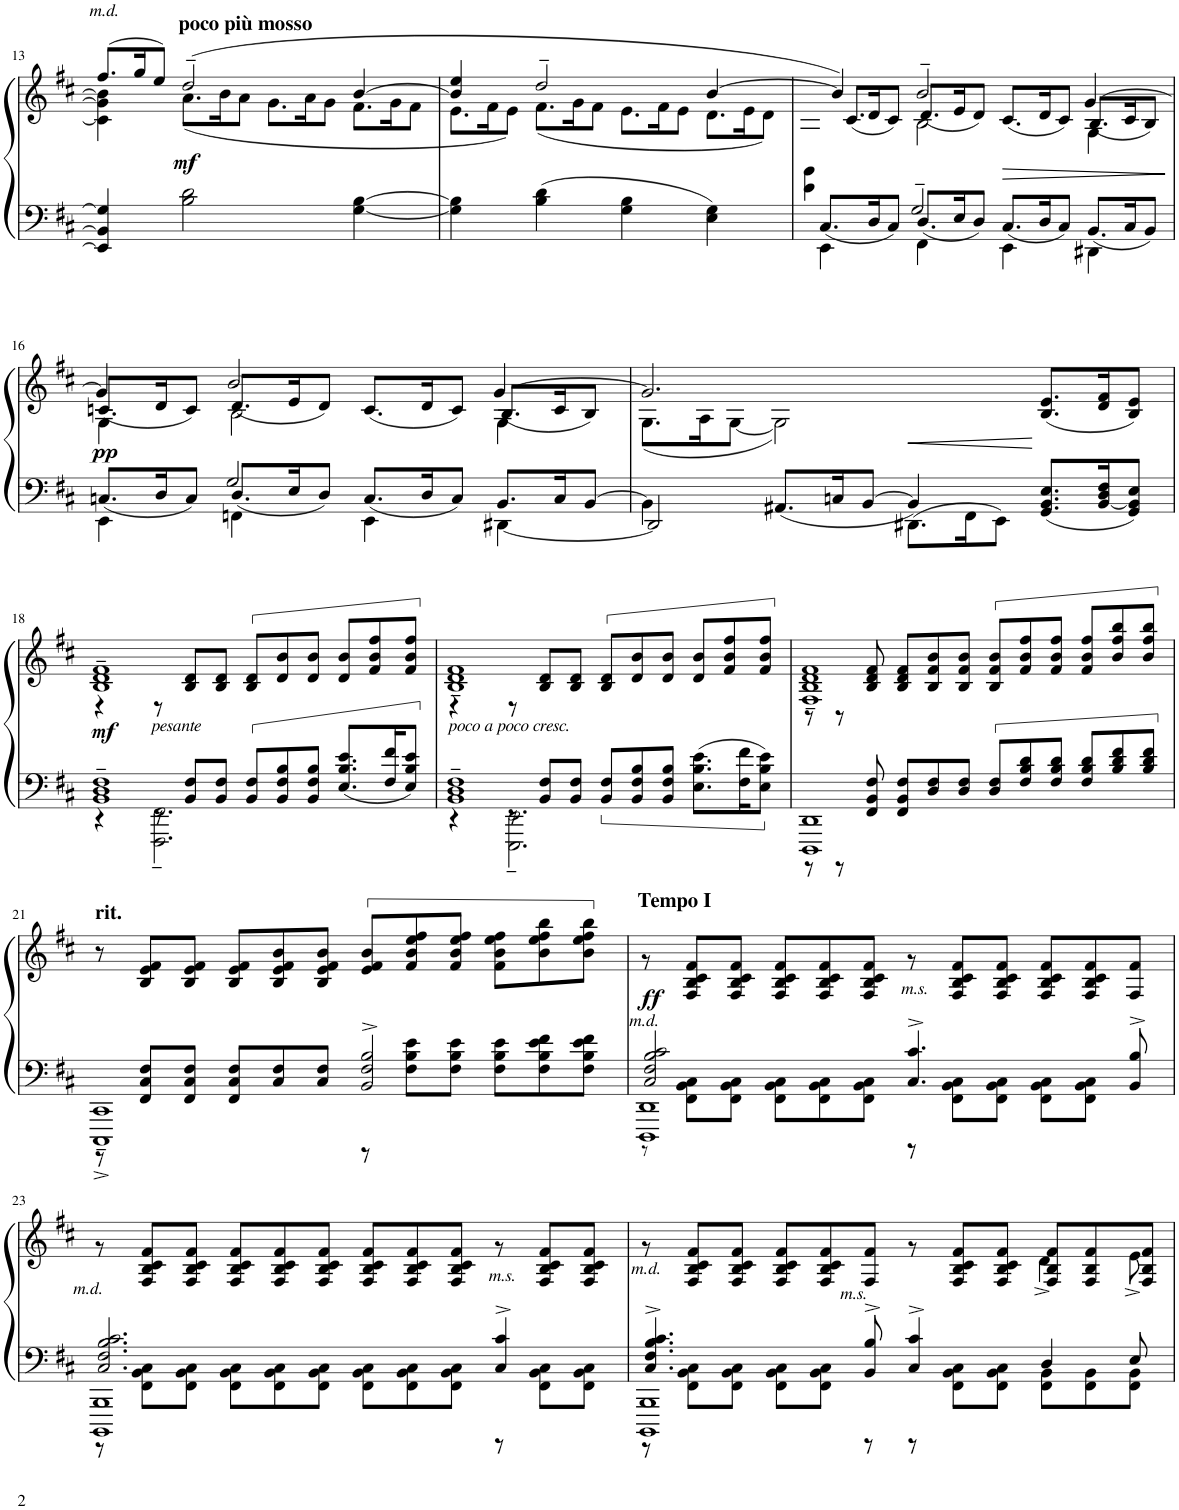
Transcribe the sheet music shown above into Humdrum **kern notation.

**kern	**kern	**dynam
*part1	*part1	*part1
*staff2	*staff1	*staff1/2
*I"Piano	*	*
*I'Pno.	*	*
!!LO:PB:g=z
*clefF4	*clefG2	*
*k[f#c#]	*k[f#c#]	*
*M4/4	*M4/4	*
*met(c)	*met(c)	*
*	*Xtuplet	*
=13	=13	=13
*	*^	*
!	!LO:TX:a:i:t=m.d.	!	!
4EE/] 4BB/] 4G/]	(12.ff#/L	4c#\] 4g\] 4b\]	.
.	24gg/K	.	.
.	12ee/J)	.	.
!	!LO:TX:a:B:t=poco più mosso	!	!
!	!	!	!LO:DY:a=2
2B\ 2d\	(2dd~/	(12.a\L	mf
.	.	24b\K	.
.	.	12a\J	.
.	.	12.g\L	.
.	.	24a\K	.
.	.	12g\J	.
[4G\ [4B\	[4b/	12.f#\L	.
.	.	24g\K	.
.	.	12f#\J	.
=14	=14	=14	=14
4G\] 4B\]	4b/] 4ee/	12.e\L	.
.	.	24f#\K	.
.	.	12e\J)	.
4B\ 4d\	2dd~/	(12.f#\L	.
.	.	24g\K	.
.	.	12f#\J	.
4G\ 4B\	.	12.e\L	.
.	.	24f#\K	.
.	.	12e\J	.
4E\ 4G\	[4b/	12.d\L	.
.	.	24e\K	.
.	.	12d\J)	.
*	*v	*v	*
=15	=15	=15
*^	*	*
*	*Xtuplet	*	*
*	*^	*^	*
*	*	*	*	*^	*
4EE\	12.C#/L	4ryy	4b/])	(<12.c#/L	4G\ 4B\	.
.	24D/K	.	.	24d/K	.	.
.	12C#/J	.	.	12c#/J)	.	.
4FF#\	12.D/L	2G~/	2b~/	(<12.d/L	2B\	.
.	24E/K	.	.	24e/K	.	.
.	12D/J	.	.	12d/J)	.	.
!	!	!	!	!	!	!LO:HP:b
4EE\	12.C#/L	.	.	(<12.c#/L	.	>
.	24D/K	.	.	24d/K	.	.
.	12C#/J	.	.	12c#/J)	.	.
4DD#X\	12.BB/L	4ryy	[4g/	(<12.B/L	4G\	.
.	24C#/K	.	.	24c#/K	.	.
.	12BB/J	.	.	12B/J)	.	.
!!LO:LB:g=z	!!	!!
=16	=16	=16	=16	=16	=16	=16
!	!	!	!	!	!	!LO:DY:a=2
4EE\	12.Cn/L	4ryy	4g/]	(<12.cn/L	4G\	pp
.	24D/K	.	.	24d/K	.	.
.	12C/J	.	.	12c/J)	.	.
4FFn\	12.D/L	2G/	2b/	(<12.d/L	2B\	.
.	24E/K	.	.	24e/K	.	.
.	12D/J	.	.	12d/J)	.	.
4EE\	12.C/L	.	.	(<12.c/L	.	.
.	24D/K	.	.	24d/K	.	.
.	12C/J	.	.	12c/J)	.	.
[4DD#X\	12.BB/L	4ryy	[4g/	(<12.B/L	4G\	.
.	24C/K	.	.	24c/K	.	.
.	[12BB/J	.	.	12B/J)	.	.
*	*v	*v	*	*	*	*
*	*	*	*v	*v	*
=17	=17	=17	=17	=17
2DD#/]	4BB\]	2.g/]	(12.G\L	.
.	.	.	24A\K	.
.	.	.	[12G\J	.
.	12.AA#X/L	.	2G\])	.
.	24Cn/K	.	.	.
.	[12BB/J	.	.	.
12.DD#X\L	4BB/]	.	.	.
24FF#\K	.	.	.	.
12EE\J	.	.	.	.
12.GG/ 12.BB/ 12.E/L	4ryy	(<12.B/ 12.e/L	4ryy	]
[24BB/ 24D/ 24F#/K	.	24d/ 24f#/K	.	.
12GG/ 12BB/] 12E/J	.	12B/ 12e/J)	.	.
!!LO:LB:g=z	!!
=18	=18	=18	=18	=18
*	*^	*	*	*
!	!	!	!	!	!LO:DY:a=2
1BB~ 1D~ 1F#~	4r	4ryy	1B~ 1d~ 1f#~	4r	mf
!	!	!	!	!LO:TX:b:i:t=pesante	!
.	12r	2.FFF#\~ 2.FF#\~	.	12r	.
.	12BB/ 12F#/L	.	.	12B/ 12d/L	.
.	12BB/ 12F#/J	.	.	12B/ 12d/J	.
.	12BB/ 12F#/L	.	.	12B/ 12d/L	.
.	12BB/ 12F#/ 12B/	.	.	12d/ 12b/	.
.	12BB/ 12F#/ 12B/J	.	.	12d/ 12b/J	.
.	12.E/^ 12.B/^ 12.e/^L	.	.	12d/ 12b/L	.
.	.	.	.	12f#/ 12b/ 12ff#/	.
.	24F#/^ 24f#/^K	.	.	.	.
.	12E/^ 12B/^ 12e/^J	.	.	12f#/ 12b/ 12ff#/J	.
=19	=19	=19	=19	=19	=19
!	!	!	!LO:TX:b:i:t=poco a poco cresc.	!	!
1BB~ 1D~ 1F#~	4r	4ryy	1B~< 1d~< 1f#~<	4r	.
.	12r	2.EEE\~ 2.EE\~	.	12r	.
.	12BB/ 12F#/L	.	.	12B/ 12d/L	.
.	12BB/ 12F#/J	.	.	12B/ 12d/J	.
.	12BB/ 12F#/L	.	.	12B/ 12d/L	.
.	12BB/ 12F#/ 12B/	.	.	12d/ 12b/	.
.	12BB/ 12F#/ 12B/J	.	.	12d/ 12b/J	.
.	12.E\^ 12.B\^ 12.e\^L	.	.	12d/ 12b/L	.
.	.	.	.	12f#/ 12b/ 12ff#/	.
.	24F#\^ 24f#\^K	.	.	.	.
.	12E\^ 12B\^ 12e\^J	.	.	12f#/ 12b/ 12ff#/J	.
*	*v	*v	*	*	*
=20	=20	=20	=20	=20
1DDD 1DD	12r	1F#~< 1B~< 1d~< 1f#~<	12r	.
.	12r	.	12r	.
.	12FF#/ 12BB/ 12F#/	.	12B/ 12d/ 12f#/	.
.	12FF#/ 12BB/ 12F#/L	.	12B/ 12d/ 12f#/L	.
.	12D/ 12F#/	.	12B/ 12f#/ 12b/	.
.	12D/ 12F#/J	.	12B/ 12f#/ 12b/J	.
.	12D/ 12F#/L	.	12B/ 12f#/ 12b/L	.
.	12F#/ 12B/ 12d/	.	12f#/ 12b/ 12ff#/	.
.	12F#/ 12B/ 12d/J	.	12f#/ 12b/ 12ff#/J	.
.	12F#/ 12B/ 12d/L	.	12f#/ 12b/ 12ff#/L	.
.	12B/ 12d/ 12f#/	.	12b/ 12ff#/ 12bb/	.
.	12B/ 12d/ 12f#/J	.	12b/ 12ff#/ 12bb/J	.
!!LO:LB:g=z
=21	=21	=21	=21	=21
*	*^	*	*	*
!	!	!	!LO:TX:a:B:t=rit.	!	!
*	*	*	*v	*v	*
1CCC#~<^< 1CC#~<^<	12r	2ryy	12r	.
.	12FF#/ 12C#/ 12F#/L	.	12B/ 12e/ 12f#/L	.
.	12FF#/ 12C#/ 12F#/J	.	12B/ 12e/ 12f#/J	.
.	12FF#/ 12C#/ 12F#/L	.	12B/ 12e/ 12f#/L	.
.	12C#/ 12F#/	.	12B/ 12e/ 12f#/ 12b/	.
.	12C#/ 12F#/J	.	12B/ 12e/ 12f#/ 12b/J	.
.	12r	2BB/^ 2F#/^ 2B/^	12e/ 12f#/ 12b/L	.
.	12F#\ 12B\ 12e\L	.	12f#/ 12b/ 12ee/ 12ff#/	.
.	12F#\ 12B\ 12e\J	.	12f#/ 12b/ 12ee/ 12ff#/J	.
.	12F#\ 12B\ 12e\L	.	12f#\ 12b\ 12ee\ 12ff#\L	.
.	12F#\ 12B\ 12e\ 12f#\	.	12b\ 12ee\ 12ff#\ 12bb\	.
.	12F#\ 12B\ 12e\ 12f#\J	.	12b\ 12ee\ 12ff#\ 12bb\J	.
=22	=22	=22	=22	=22
*	*	*^	*^	*
!	!	!	!	!LO:TX:a:B:t=Tempo I	!	!
!	!	!	!	!LO:TX:b:i:t=m.d.	!	!
!	!	!	!	!	!	!LO:DY:b
2C#/ 2F#/ 2B/ 2c#/	1DDD 1DD	12r	2ryy	2ryy	12r	ff
.	.	12FF#\ 12BB\ 12C#\L	.	.	12F#/ 12B/ 12c#/ 12f#/L	.
.	.	12FF#\ 12BB\ 12C#\J	.	.	12F#/ 12B/ 12c#/ 12f#/J	.
.	.	12FF#\ 12BB\ 12C#\L	.	.	12F#/ 12B/ 12c#/ 12f#/L	.
.	.	12FF#\ 12BB\ 12C#\	.	.	12F#/ 12B/ 12c#/ 12f#/	.
.	.	12FF#\ 12BB\ 12C#\J	.	.	12F#/ 12B/ 12c#/ 12f#/J	.
!LO:TX:a:i:t=m.s.	!	!	!	!	!	!
2ryy	.	12r	4.C#/^ 4.c#/^	2ryy	12r	.
.	.	12FF#\ 12BB\ 12C#\L	.	.	12F#/ 12B/ 12c#/ 12f#/L	.
.	.	12FF#\ 12BB\ 12C#\J	.	.	12F#/ 12B/ 12c#/ 12f#/J	.
.	.	12FF#\ 12BB\ 12C#\L	.	.	12F#/ 12B/ 12c#/ 12f#/L	.
.	.	12FF#\ 12BB\ 12C#\J	.	.	12F#/ 12B/ 12c#/ 12f#/	.
.	.	.	8ryy	.	.	.
.	.	12BB/^ 12B/^	.	.	12F#/ 12f#/J	.
!!LO:LB:g=z	!!
=23	=23	=23	=23	=23	=23	=23
!	!	!	!	!LO:TX:b:i:t=m.d.	!	!
2.C#/ 2.F#/ 2.B/ 2.c#/	1BBBB 1BBB	12r	2.ryy	2.ryy	12r	.
.	.	12FF#\ 12BB\ 12C#\L	.	.	12F#/ 12B/ 12c#/ 12f#/L	.
.	.	12FF#\ 12BB\ 12C#\J	.	.	12F#/ 12B/ 12c#/ 12f#/J	.
.	.	12FF#\ 12BB\ 12C#\L	.	.	12F#/ 12B/ 12c#/ 12f#/L	.
.	.	12FF#\ 12BB\ 12C#\	.	.	12F#/ 12B/ 12c#/ 12f#/	.
.	.	12FF#\ 12BB\ 12C#\J	.	.	12F#/ 12B/ 12c#/ 12f#/J	.
.	.	12FF#\ 12BB\ 12C#\L	.	.	12F#/ 12B/ 12c#/ 12f#/L	.
.	.	12FF#\ 12BB\ 12C#\	.	.	12F#/ 12B/ 12c#/ 12f#/	.
.	.	12FF#\ 12BB\ 12C#\J	.	.	12F#/ 12B/ 12c#/ 12f#/J	.
!LO:TX:a:i:t=m.s.	!	!	!	!	!	!
4ryy	.	12r	4C#/^ 4c#/^	4ryy	12r	.
.	.	12FF#\ 12BB\ 12C#\L	.	.	12F#/ 12B/ 12c#/ 12f#/L	.
.	.	12FF#\ 12BB\ 12C#\J	.	.	12F#/ 12B/ 12c#/ 12f#/J	.
=24	=24	=24	=24	=24	=24	=24
!	!	!	!	!LO:TX:b:i:t=m.d.	!	!
4.C#/^ 4.F#/^ 4.B/^ 4.c#/^	1BBBB 1BBB	12r	4ryy	4.ryy	12r	.
.	.	12FF#\ 12BB\ 12C#\L	.	.	12F#/ 12B/ 12c#/ 12f#/L	.
.	.	12FF#\ 12BB\ 12C#\J	.	.	12F#/ 12B/ 12c#/ 12f#/J	.
.	.	12FF#\ 12BB\ 12C#\L	6ryy	.	12F#/ 12B/ 12c#/ 12f#/L	.
.	.	12FF#\ 12BB\ 12C#\J	.	.	12F#/ 12B/ 12c#/ 12f#/	.
2ryy	.	.	.	8ryy	.	.
!	!	!LO:TX:a:i:t=m.s.	!	!	!	!
.	.	12r	12BB/^ 12B/^	.	12F#/ 12f#/J	.
.	.	12r	4C#/^ 4c#/^	4ryy	12r	.
.	.	12FF#\ 12BB\ 12C#\L	.	.	12F#/ 12B/ 12c#/ 12f#/L	.
.	.	12FF#\ 12BB\ 12C#\J	.	.	12F#/ 12B/ 12c#/ 12f#/J	.
.	.	12FF#\ 12BB\L	6D/	6d^\	12F#/ 12B/ 12f#/L	.
.	.	12FF#\ 12BB\	.	.	12F#/ 12B/ 12f#/	.
8ryy	.	.	.	.	.	.
.	.	12FF#\ 12BB\J	12E/	12e^\	12F#/ 12B/ 12f#/J	.
*v	*v	*v	*v	*	*	*
*	*v	*v	*
=	=	=
*-	*-	*-
